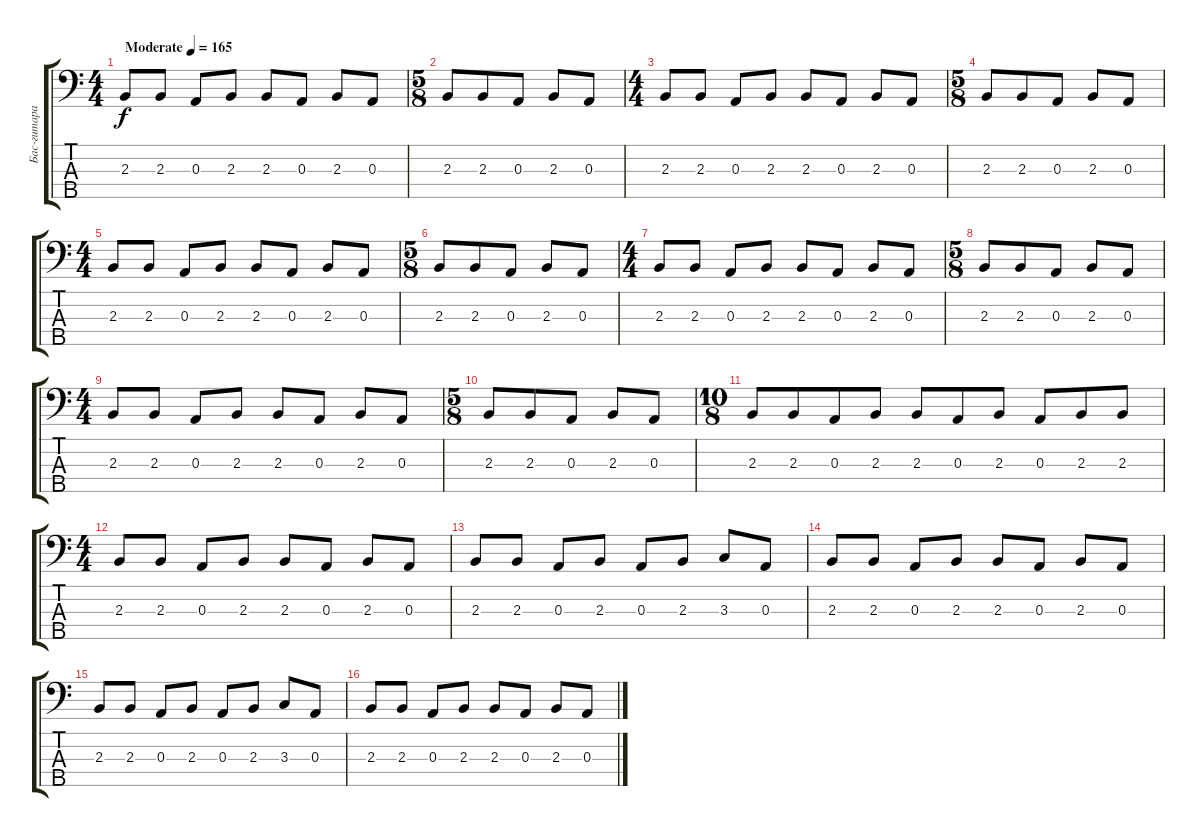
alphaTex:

\track ("Бас-гитара" "Бас-гитара") {instrument electricbassfinger}
\staff {score tabs}
\tuning (G2 D2 A1 E1 B0) {hide}
\ts (4 4)
\tempo (165 "Moderate")
\clef f4
\ks c
2.3.8{dy f volume 6 instrument electricbassfinger} 2.3.8 0.3.8 2.3.8 2.3.8 0.3.8 2.3.8 0.3.8 |
\ts (5 8)
2.3.8 2.3.8 0.3.8 2.3.8 0.3.8 |
\ts (4 4)
2.3.8 2.3.8 0.3.8 2.3.8 2.3.8 0.3.8 2.3.8 0.3.8 |
\ts (5 8)
2.3.8 2.3.8 0.3.8 2.3.8 0.3.8 |
\ts (4 4)
2.3.8 2.3.8 0.3.8 2.3.8 2.3.8 0.3.8 2.3.8 0.3.8 |
\ts (5 8)
2.3.8 2.3.8 0.3.8 2.3.8 0.3.8 |
\ts (4 4)
2.3.8 2.3.8 0.3.8 2.3.8 2.3.8 0.3.8 2.3.8 0.3.8 |
\ts (5 8)
2.3.8 2.3.8 0.3.8 2.3.8 0.3.8 |
\ts (4 4)
2.3.8 2.3.8 0.3.8 2.3.8 2.3.8 0.3.8 2.3.8 0.3.8 |
\ts (5 8)
2.3.8 2.3.8 0.3.8 2.3.8 0.3.8 |
\ts (10 8)
2.3.8 2.3.8 0.3.8 2.3.8 2.3.8 0.3.8 2.3.8 0.3.8 2.3.8 2.3.8 |
\ts (4 4)
2.3.8 2.3.8 0.3.8 2.3.8 2.3.8 0.3.8 2.3.8 0.3.8 |
2.3.8 2.3.8 0.3.8 2.3.8 0.3.8 2.3.8 3.3.8 0.3.8 |
2.3.8 2.3.8 0.3.8 2.3.8 2.3.8 0.3.8 2.3.8 0.3.8 |
2.3.8 2.3.8 0.3.8 2.3.8 0.3.8 2.3.8 3.3.8 0.3.8 |
2.3.8 2.3.8 0.3.8 2.3.8 2.3.8 0.3.8 2.3.8 0.3.8
